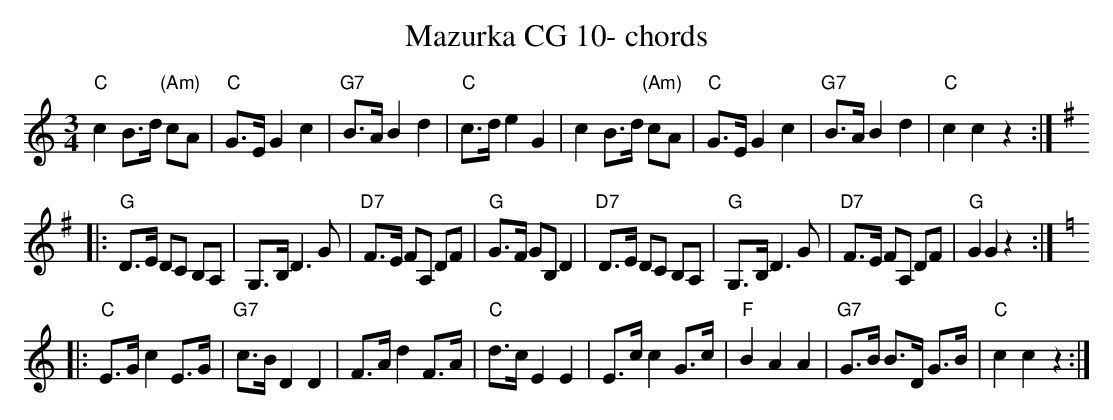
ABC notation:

X:1
T:Mazurka CG 10- chords
M:3/4
L:1/8
K:Cmaj%%MIDI gchordon
"C"c2B>d "(Am)"cA | "C"G>EG2c2 | "G7"B>AB2d2 | "C"c>de2G2 | c2B>d "(Am)"cA | "C"G>EG2c2 | "G7"B>AB2d2 | "C"c2c2z2 :: [K:Gmaj]
"G"D>E DC B,A, | G,>B,D3G | "D7"F>E FA, DF | "G"G>F GB,D2 | "D7"D>E DC B,A, | "G"G,>B,D3G | "D7"F>E FA, DF | "G"G2G2z2:: [K:Cmaj]
"C"E>Gc2E>G | "G7"c>BD2D2 | F>Ad2F>A | "C"d>cE2E2 | E>cc2G>c | "F"B2A2A2 | "G7"G>B B>D G>B | "C"c2c2z2 :|
